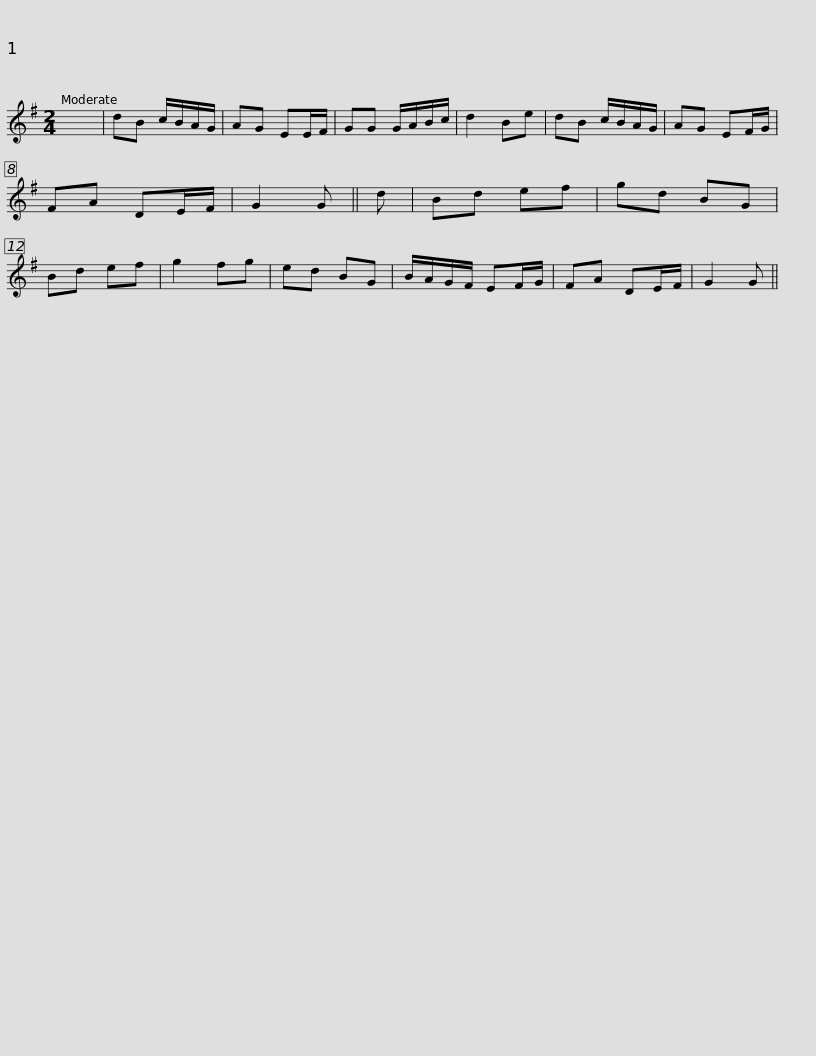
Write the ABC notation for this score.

X:1
L:1/8
M:2/4
I:linebreak $
K:G
V:1 treble
V:1
 x4 | dB c/B/A/G/ | AG EE/F/ | GG G/A/B/c/ | d2 Be | %5
 dB c/B/A/G/ | AG EF/G/ | FA DE/F/ | G2 G || d |$ %10
 Bd ef | gd BG | Bd ef | g2 fg | ed BG | %15
 B/A/G/F/ EF/G/ | FA DE/F/ | G2 G || %18
